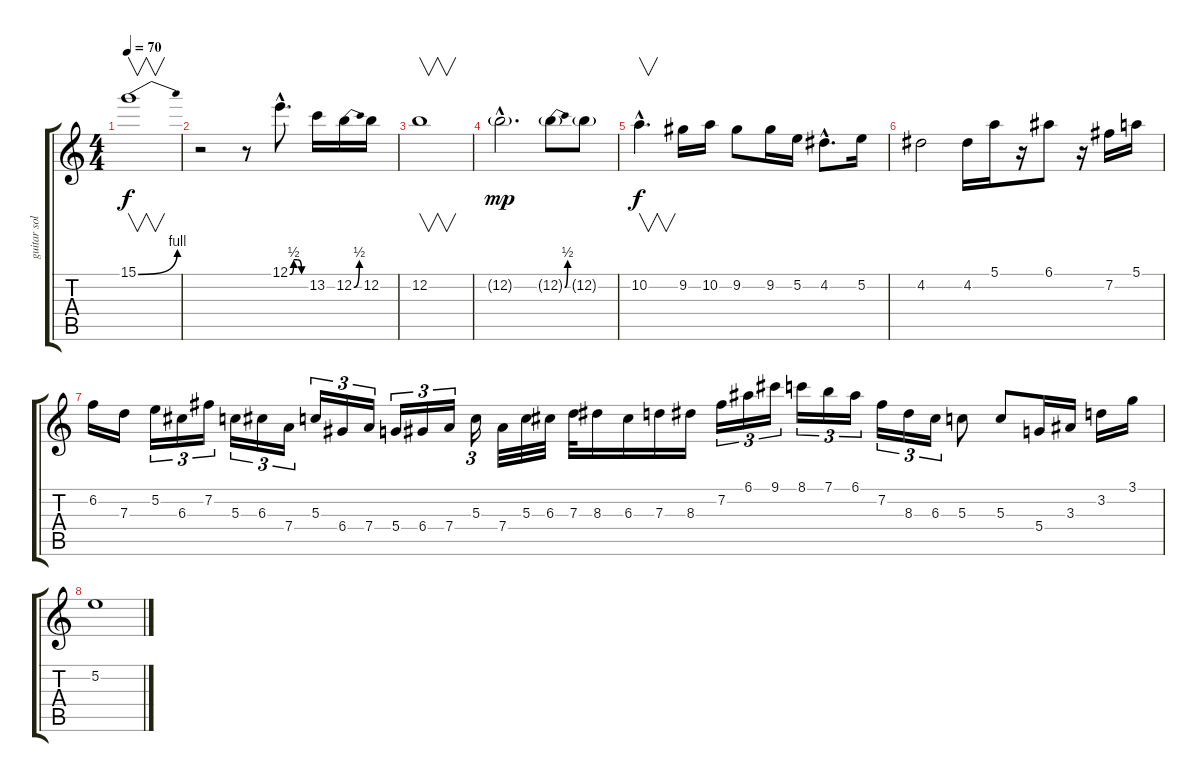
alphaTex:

\track ("guitar solo 2" "guitar sol") {instrument distortionguitar}
\staff {score tabs}
\tuning (E4 B3 G3 D3 A2 E2) {hide}
\ts (4 4)
\tempo 70
\clef g2
\ks c
15.1{be (bend 0 0 60 4)}.1{v dy f} |
r.2 r.8 12.1{be (custom 0 0 15 2 30 2 45 0 60 0) hac}.8{d} 13.2.16 12.2{be (bend 0 0 60 2)}.16 12.2.16 |
12.2.1{v} |
12.2{g hac}.2{d dy mp} 12.2{be (bend 0 0 60 2) g}.8 12.2{g}.8 |
10.2{hac}.4{v d dy f} 9.2.16 10.2.16 9.2.8 9.2.16 5.2.16 4.2{hac}.8{d} 5.2.16 |
4.2.2 4.2.16 5.1.16 r.16 6.1.8 r.16 7.2.16 5.1.16 |
6.2.16 7.3.16 5.2.16{tu (3 2)} 6.3.16{tu (3 2)} 7.2.16{tu (3 2)} 5.3.16{tu (3 2)} 6.3.16{tu (3 2)} 7.4.16{tu (3 2)} 5.3.16{tu (3 2)} 6.4.16{tu (3 2)} 7.4.16{tu (3 2)} 5.4.16{tu (3 2)} 6.4.16{tu (3 2)} 7.4.16{tu (3 2)} 5.3.16{tu (3 2)} 7.4.32 5.3.32 6.3.32 7.3.32 8.3.16 6.3.16 7.3.16 8.3.16 7.2.16{tu (3 2)} 6.1.16{tu (3 2)} 9.1.16{tu (3 2)} 8.1.16{tu (3 2)} 7.1.16{tu (3 2)} 6.1.16{tu (3 2)} 7.2.16{tu (3 2)} 8.3.16{tu (3 2)} 6.3.16{tu (3 2)} 5.3.8 5.3.8 5.4.16 3.3.16 3.2.16 3.1.16 |
5.2.1
